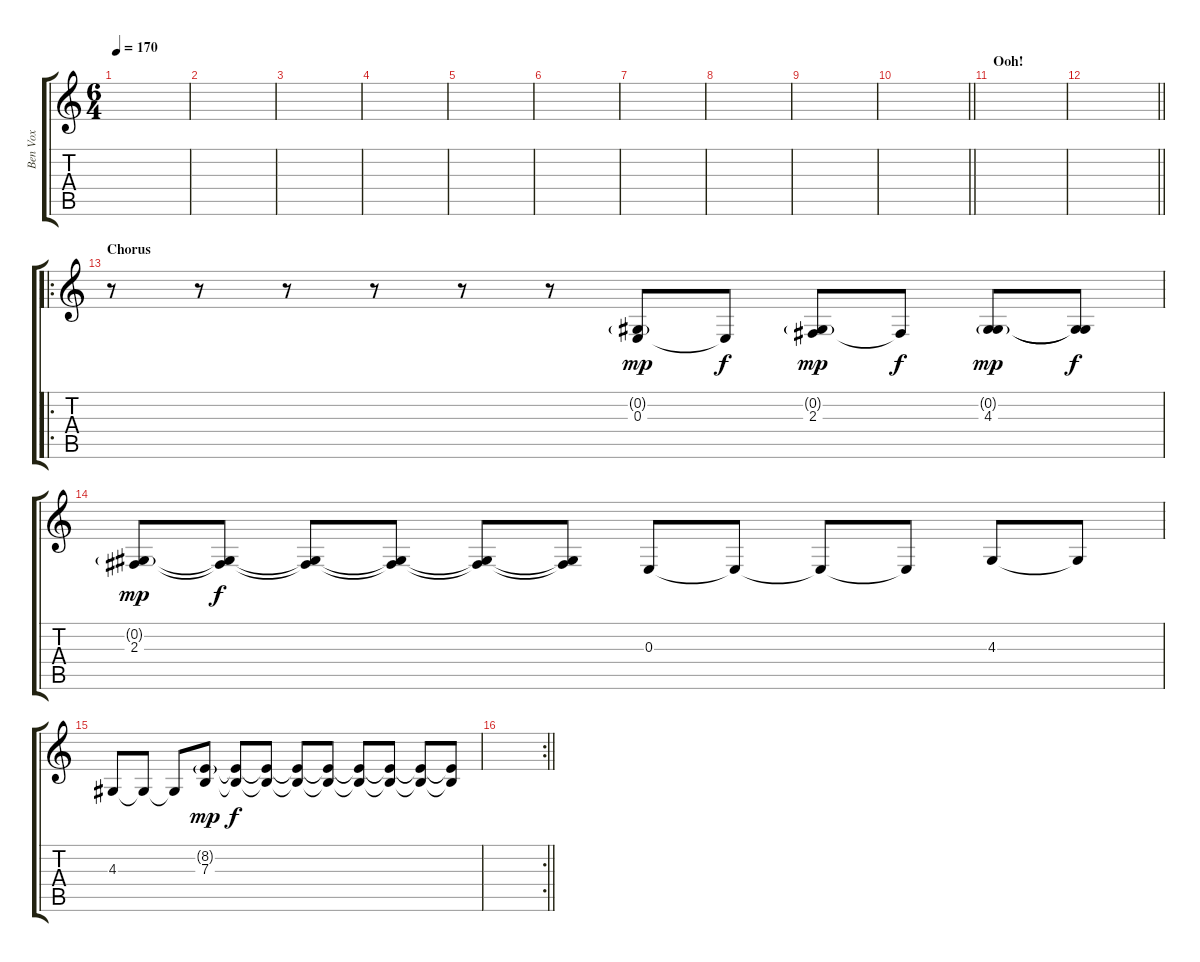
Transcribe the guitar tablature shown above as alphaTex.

\track ("Ben Vox" "Ben Vox") {instrument lead2sawtooth}
\staff {score tabs}
\tuning (Db4 Ab3 E3 B2 Gb2 B1) {hide}
\ts (6 4)
\tempo 170
\clef g2
\ks c
|
|
|
|
|
|
|
|
|
\barLineRight lightlight
|
\section ("" "Ooh!")
|
\barLineRight lightlight
|
\ro
\section ("" "Chorus")
r.8 r.8 r.8 r.8 r.8 r.8 (0.2{g} 0.3).8{dy mp} 0.3{t}.8{dy f} (0.2{g} 2.3).8{dy mp} 2.3{t}.8{dy f} (0.2{g} 4.3).8{dy mp} (0.2{t} 4.3{t}).8{dy f} |
(0.2{g} 2.3).8{dy mp} (0.2{t} 2.3{t}).8{dy f} (0.2{t} 2.3{t}).8 (0.2{t} 2.3{t}).8 (0.2{t} 2.3{t}).8 (0.2{t} 2.3{t}).8 0.3.8 0.3{t}.8 0.3{t}.8 0.3{t}.8 4.3.8 4.3{t}.8 |
4.3.8 4.3{t}.8 4.3{t}.8 (8.2{g} 7.3).8{dy mp} (8.2{t} 7.3{t}).8{dy f} (8.2{t} 7.3{t}).8 (8.2{t} 7.3{t}).8 (8.2{t} 7.3{t}).8 (8.2{t} 7.3{t}).8 (8.2{t} 7.3{t}).8 (8.2{t} 7.3{t}).8 (8.2{t} 7.3{t}).8 |
\rc 2
\barLineRight lightlight
